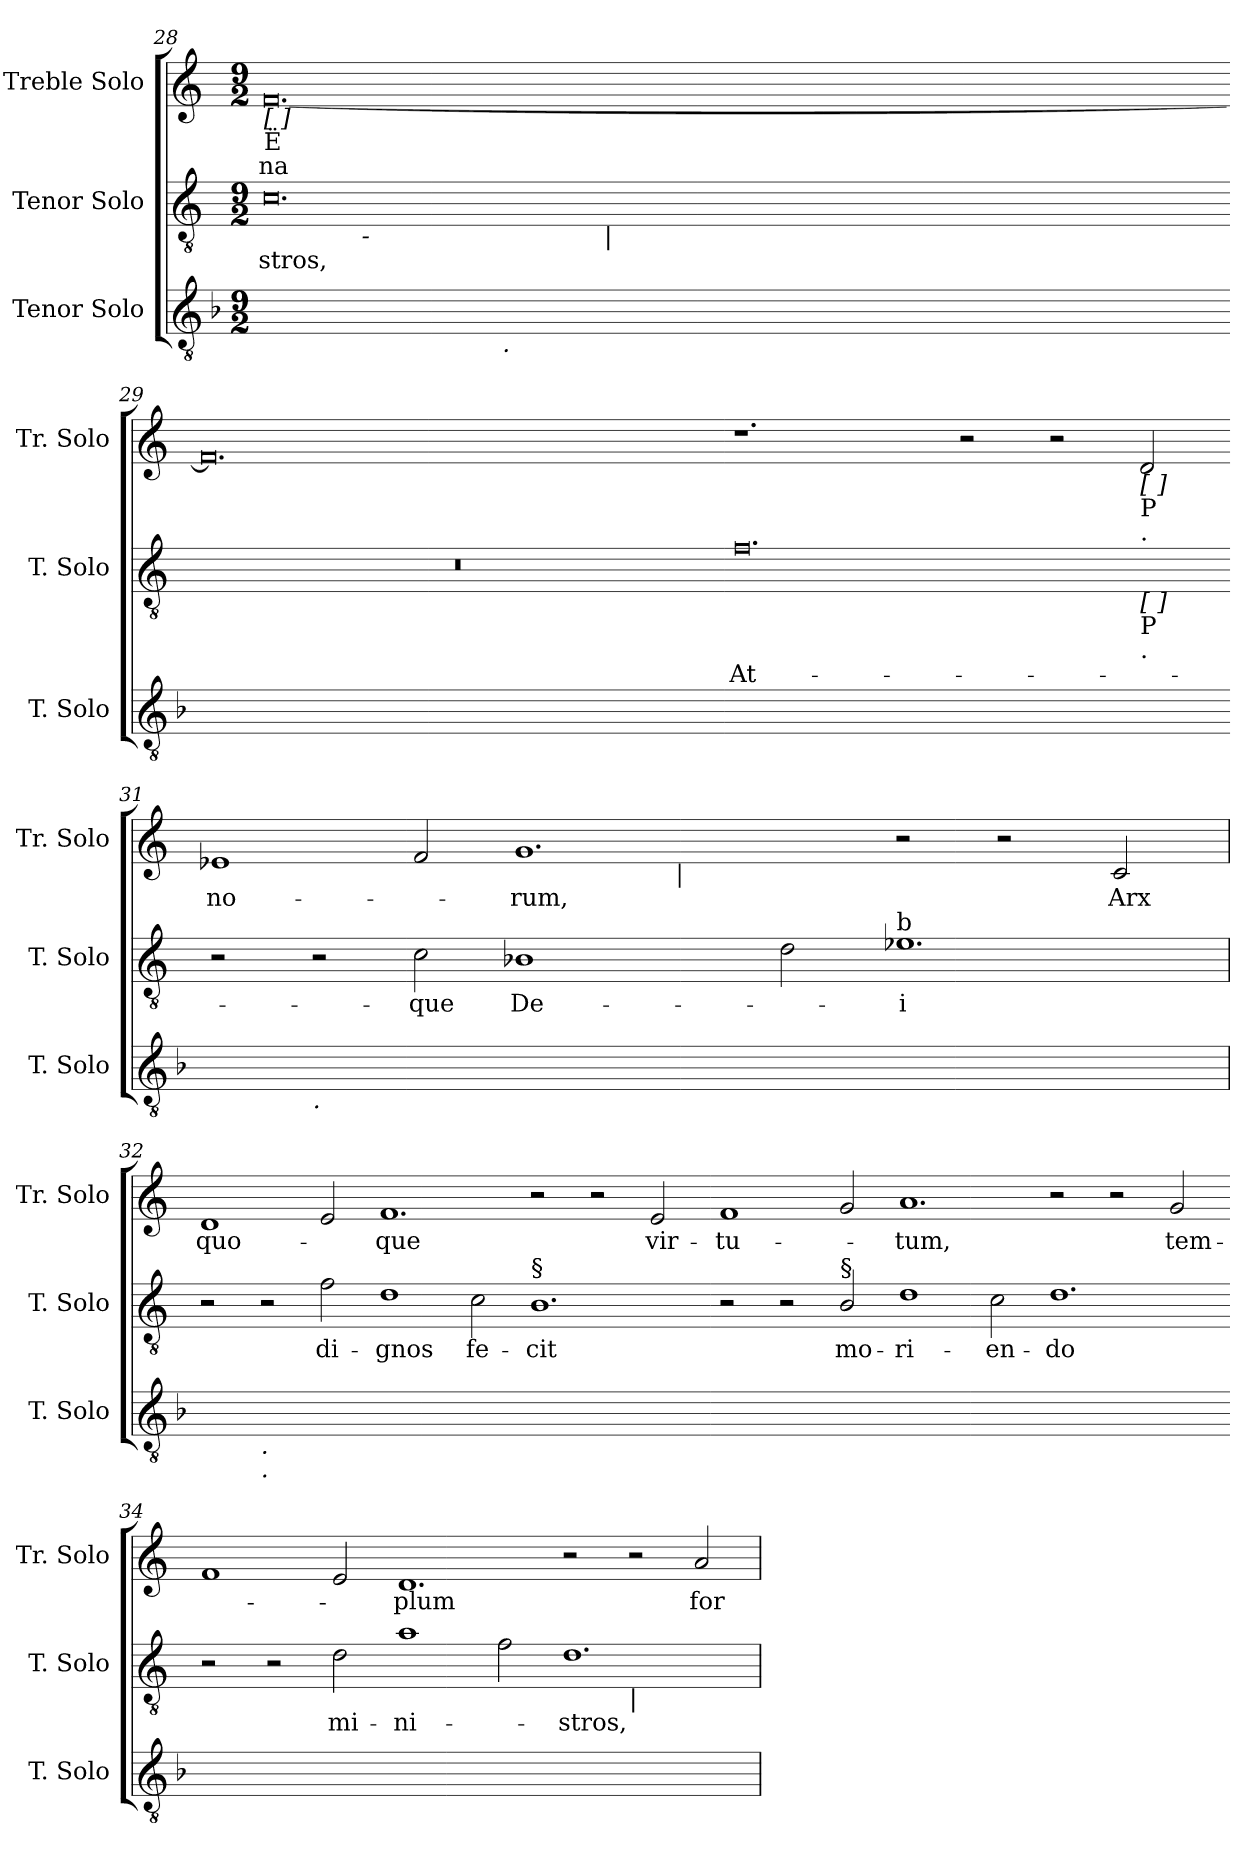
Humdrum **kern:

**kern	**kern	**text	**kern	**text
*part3	*part2	*part2	*part1	*part1
*staff3	*staff2	*staff2	*staff1	*staff1
*I"Tenor Solo	*I"Tenor Solo	*	*I"Treble Solo	*
*I'T. Solo	*I'T. Solo	*	*I'Tr. Solo	*
!!LO:LB:g=z
*clefGv2	*clefGv2	*	*clefG2	*
*ITrd7c12	*ITrd7c12	*	*	*
*k[b-]	*k[]	*	*k[]	*
*F:	*C:	*	*C:	*
*M9/2	*M9/2	*	*M9/2	*
=28	=28	=28	=28	=28
!	!	!LO:LY:b:color=#000000	!	!
!	!	!	!LO:TX:b:t=[ ]	!
!	!	!	!LO:TX:b:t=Ë	!
!	!LO:TX:b:t=[ ]	!	!	!
!	!LO:TX:b:t=Ë	!	!	!
!	!	!	!	!LO:LY:b:color=#000000
*^	*^	*	*	*
*	*	*	*^	*	*	*
[<1.FFiyy	2ryy	0.Ci	4ryy	1ryy	-stros,	[<0.fi	-na
.	.	.	32ryy	.	.	.	.
.	.	.	128ryy	.	.	.	.
.	.	.	1024ryy	.	.	.	.
!	!	!	!LO:TX:b:i:t=-	!	!	!	!
.	.	.	1ryy	.	.	.	.
.	8ryy	.	.	.	.	.	.
.	32ryy	.	.	.	.	.	.
.	64ryy	.	.	.	.	.	.
.	1024ryy	.	.	.	.	.	.
!	!LO:TX:b:i:t=.	!	!	!	!	!	!
.	1ryy	.	.	.	.	.	.
.	.	.	.	32ryy	.	.	.
.	.	.	.	1024ryy	.	.	.
!	!	!	!	!LO:TX:b:i:t=|	!	!	!
.	.	.	.	1ryy	.	.	.
.	.	.	1ryy	.	.	.	.
1.FFiyy_<	.	.	.	.	.	.	.
.	1ryy	.	.	.	.	.	.
.	.	.	.	2ryy	.	.	.
.	.	.	2ryy	.	.	.	.
.	.	.	.	4ryy	.	.	.
.	4ryy	.	.	.	.	.	.
.	.	.	.	8ryy	.	.	.
.	.	.	8ryy	.	.	.	.
.	.	.	.	16ryy	.	.	.
.	.	.	16ryy	.	.	.	.
.	16ryy	.	.	.	.	.	.
.	.	.	.	64ryy	.	.	.
.	.	.	64ryy	.	.	.	.
.	128...ryy	.	.	128...ryy	.	.	.
.	.	.	256..ryy	.	.	.	.
=29-	=29-	=29-	=29-	=29-	=29-	=29-	=29-
!	!	!LO:N:vis=1	!	!	!	!	!
*v	*v	*	*	*	*	*	*
*	*v	*v	*v	*	*	*
1.FFiyy_<	2%9r	.	0.fi]	.
1.FFiyy_<	.	.	.	.
1.ryy	.	.	1.ryy	.
=30-	=30-	=30-	=30-	=30-
!	!	!LO:LY:b:color=#000000	!	!
*	*^	*	*	*
1.FFiyy_<	0.Fi	1ryy	At-	1.r	.
.	.	1.ryy	.	.	.
1.FFiyy]	.	.	.	2r	.
!	!	!	!	!	!LO:LY:b:color=#000000
.	.	.	.	2r	ho-
!	!	!	!	!LO:TX:b:t=[ ]	!
!	!	!	!	!LO:TX:b:t=P	!
!	!	!	!	!LO:TX:b:t=.	!
!	!	!LO:TX:b:t=[ ]	!	!	!
!	!	!LO:TX:b:t=P	!	!	!
!	!	!LO:TX:b:t=.	!	!	!
.	.	2ryy	.	2di/	.
*	*v	*v	*	*	*
=31-	=31-	=31-	=31-	=31-
*	*^	*	*	*
!	!	!	!	!	!LO:LY:b:color=#000000
*^	*v	*v	*	*^	*
[<1.EE-iyy	2ryy	2r	.	1e-Xi	1ryy	-no-
!	!LO:TX:b:i:t=.	!	!	!	!	!
.	00ryy	2r	.	.	.	.
!	!	!	!LO:LY:b:color=#000000	!	!	!
.	.	2Ci\	-que	2fi/	2ryy	.
!	!	!	!LO:LY:b:color=#000000	!	!	!
!	!	!	!	!	!	!LO:LY:b:color=#000000
1.EE-iyy_<	.	1BB-i	De-	1.gi	4ryy	-rum,
.	.	.	.	.	8ryy	.
.	.	.	.	.	16ryy	.
.	.	.	.	.	32ryy	.
.	.	.	.	.	512ryy	.
!	!	!	!	!	!LO:TX:b:i:t=|	!
.	.	.	.	.	1ryy	.
.	.	2Di\	.	.	.	.
.	.	.	.	.	1ryy	.
!	!	!LO:TX:a:t=b	!	!	!	!
!	!	!	!LO:LY:b:color=#000000	!	!	!
1.EE-iyy]	.	1.E-i	-i	2r	.	.
.	.	.	.	2r	.	.
.	.	.	.	.	2ryy	.
!	!	!	!	!	!	!LO:LY:b:color=#000000
.	.	.	.	2ci/	.	Arx
.	.	.	.	.	64...ryy	.
*	*	*	*	*v	*v	*
!!LO:LB:g=z
=32	=32	=32	=32	=32	=32
*	*	*	*	*^	*
!	!	!	!	!	!	!LO:LY:b:color=#000000
*	*	*	*	*v	*v	*
[<1.DDiyy	2ryy	2r	.	1di	quo-
!	!LO:TX:b:i:t=.	!	!	!	!
!	!LO:TX:b:i:t=.	!	!	!	!
.	00ryy	2r	.	.	.
!	!	!	!LO:LY:b:color=#000000	!	!
.	.	2Fi\	di-	2ei/	.
!	!	!	!LO:LY:b:color=#000000	!	!
!	!	!	!	!	!LO:LY:b:color=#000000
1.DDiyy_<	.	1Di	-gnos	1.fi	-que
!	!	!	!LO:LY:b:color=#000000	!	!
.	.	2Ci\	fe-	.	.
!	!	!LO:TX:a:t=§	!	!	!
!	!	!	!LO:LY:b:color=#000000	!	!
1.DDiyy_<	.	1.BBi	-cit	2r	.
.	.	.	.	2r	.
!	!	!	!	!	!LO:LY:b:color=#000000
.	.	.	.	2ei/	vir-
*v	*v	*	*	*	*
=33-	=33-	=33-	=33-	=33-
*^	*	*	*	*
!	!	!	!	!	!LO:LY:b:color=#000000
*v	*v	*	*	*	*
1.DDiyy_<	2r	.	1fi	-tu-
.	2r	.	.	.
!	!LO:TX:a:t=§	!	!	!
!	!	!LO:LY:b:color=#000000	!	!
.	2BBi/	mo-	2gi/	.
!	!	!LO:LY:b:color=#000000	!	!
!	!	!	!	!LO:LY:b:color=#000000
1.DDiyy_<	1Di	-ri-	1.ai	-tum,
!	!	!LO:LY:b:color=#000000	!	!
.	2Ci\	-en-	.	.
!	!	!LO:LY:b:color=#000000	!	!
1.DDiyy_<	1.Di	-do	2r	.
.	.	.	2r	.
!	!	!	!	!LO:LY:b:color=#000000
.	.	.	2gi/	tem-
=34-	=34-	=34-	=34-	=34-
*	*^	*	*	*
1.DDiyy_<	2r	2%7ryy	.	1fi	.
.	2r	.	.	.	.
!	!	!	!LO:LY:b:color=#000000	!	!
.	2Di\	.	mi-	2ei/	.
!	!	!	!LO:LY:b:color=#000000	!	!
!	!	!	!	!	!LO:LY:b:color=#000000
1.DDiyy_<	1Ai	.	-ni-	1.di	-plum
.	2Fi\	.	.	.	.
!	!	!	!LO:LY:b:color=#000000	!	!
1.DDiyy]	1.Di	.	-stros,	2r	.
!	!	!LO:TX:b:i:t=|	!	!	!
.	.	1ryy	.	2r	.
!	!	!	!	!	!LO:LY:b:color=#000000
.	.	.	.	2ai/	for-
*	*v	*v	*	*	*
=	=	=	=	=
*-	*-	*-	*-	*-
